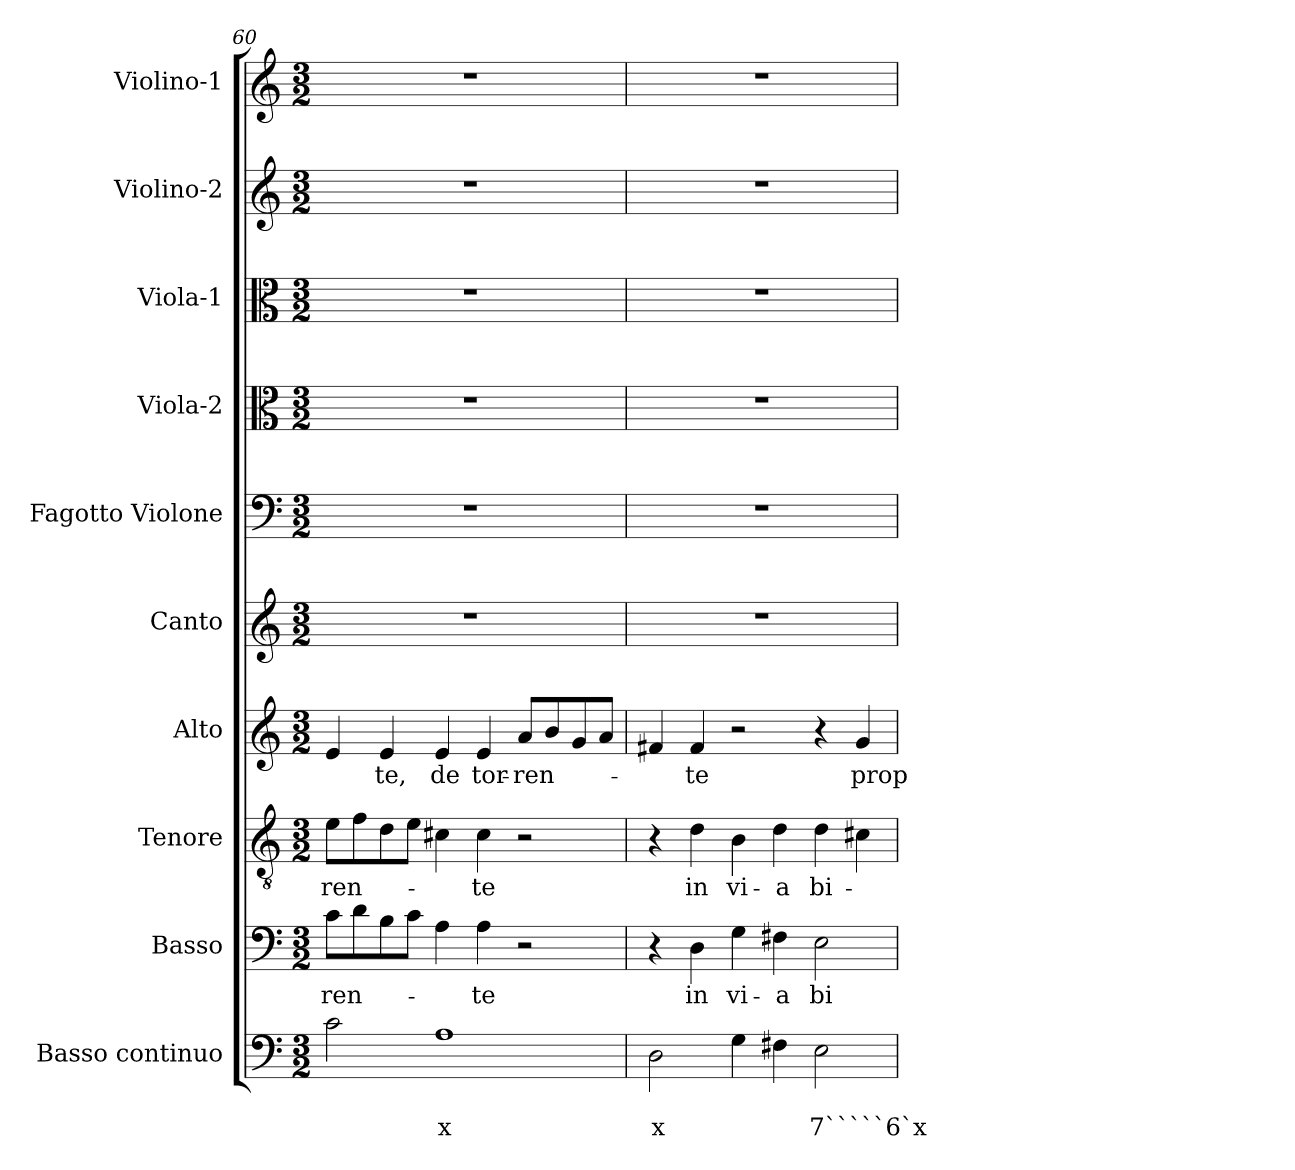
**kern	**text	**text	**kern	**text	**kern	**text	**kern	**text	**kern	**kern	**kern	**kern	**kern	**kern
*part10	*part10	*part10	*part9	*part9	*part8	*part8	*part7	*part7	*part6	*part5	*part4	*part3	*part2	*part1
*staff10	*staff10	*staff10	*staff9	*staff9	*staff8	*staff8	*staff7	*staff7	*staff6	*staff5	*staff4	*staff3	*staff2	*staff1
*I"Basso continuo	*	*	*I"Basso	*	*I"Tenore	*	*I"Alto	*	*I"Canto	*I"Fagotto Violone	*I"Viola-2	*I"Viola-1	*I"Violino-2	*I"Violino-1
*I'BC	*	*	*I'B	*	*I'T	*	*I'A	*	*I'C	*I'Fg	*I'Va2	*I'Va1	*I'Vi2	*I'Vi1
*clefF4	*	*	*clefF4	*	*clefGv2	*	*clefG2	*	*clefG2	*clefF4	*clefC3	*clefC3	*clefG2	*clefG2
*k[]	*	*	*k[]	*	*k[]	*	*k[]	*	*k[]	*k[]	*k[]	*k[]	*k[]	*k[]
*C:	*	*	*C:	*	*C:	*	*C:	*	*C:	*C:	*C:	*C:	*C:	*C:
*M3/2	*	*	*M3/2	*	*M3/2	*	*M3/2	*	*M3/2	*M3/2	*M3/2	*M3/2	*M3/2	*M3/2
=60	=60	=60	=60	=60	=60	=60	=60	=60	=60	=60	=60	=60	=60	=60
!	!	!	!	!LO:LY:b	!	!	!	!	!	!	!	!	!	!
!	!	!	!	!	!	!LO:LY:b	!	!	!	!	!	!	!	!
2c\	.	.	8c\L	-ren-	8e\L	-ren-	4e/	.	1.r	1.r	1.r	1.r	1.r	1.r
.	.	.	8d\	.	8f\	.	.	.	.	.	.	.	.	.
!	!	!	!	!	!	!	!	!LO:LY:b	!	!	!	!	!	!
.	.	.	8B\	.	8d\	.	4e/	-te,	.	.	.	.	.	.
.	.	.	8c\J	.	8e\J	.	.	.	.	.	.	.	.	.
!	!	!LO:LY:b	!	!	!	!	!	!	!	!	!	!	!	!
!	!	!	!	!	!	!	!	!LO:LY:b	!	!	!	!	!	!
1A	.	x	4A\	.	4c#X\	.	4e/	de	.	.	.	.	.	.
!	!	!	!	!LO:LY:b	!	!	!	!	!	!	!	!	!	!
!	!	!	!	!	!	!LO:LY:b	!	!	!	!	!	!	!	!
!	!	!	!	!	!	!	!	!LO:LY:b	!	!	!	!	!	!
.	.	.	4A\	-te	4c#\	-te	4e/	tor-	.	.	.	.	.	.
!	!	!	!	!	!	!	!	!LO:LY:b	!	!	!	!	!	!
.	.	.	2r	.	2r	.	8a/L	-ren-	.	.	.	.	.	.
.	.	.	.	.	.	.	8b/	.	.	.	.	.	.	.
.	.	.	.	.	.	.	8g/	.	.	.	.	.	.	.
.	.	.	.	.	.	.	8a/J	.	.	.	.	.	.	.
=61	=61	=61	=61	=61	=61	=61	=61	=61	=61	=61	=61	=61	=61	=61
!	!	!LO:LY:b	!	!	!	!	!	!	!	!	!	!	!	!
2D\	.	x	4r	.	4r	.	4f#X/	.	1.r	1.r	1.r	1.r	1.r	1.r
!	!	!	!	!LO:LY:b	!	!	!	!	!	!	!	!	!	!
!	!	!	!	!	!	!LO:LY:b	!	!	!	!	!	!	!	!
!	!	!	!	!	!	!	!	!LO:LY:b	!	!	!	!	!	!
.	.	.	4D\	in	4d\	in	4f#/	-te	.	.	.	.	.	.
!	!	!	!	!LO:LY:b	!	!	!	!	!	!	!	!	!	!
!	!	!	!	!	!	!LO:LY:b	!	!	!	!	!	!	!	!
4G\	.	.	4G\	vi-	4B\	vi-	2r	.	.	.	.	.	.	.
!	!	!	!	!LO:LY:b	!	!	!	!	!	!	!	!	!	!
!	!	!	!	!	!	!LO:LY:b	!	!	!	!	!	!	!	!
4F#X\	.	.	4F#X\	-a	4d\	-a	.	.	.	.	.	.	.	.
!	!	!LO:LY:b	!	!	!	!	!	!	!	!	!	!	!	!
!	!	!	!	!LO:LY:b	!	!	!	!	!	!	!	!	!	!
!	!	!	!	!	!	!LO:LY:b	!	!	!	!	!	!	!	!
2E\	.	7`````6`x	2E\	bi-	4d\	bi-	4r	.	.	.	.	.	.	.
!	!	!	!	!	!	!	!	!LO:LY:b	!	!	!	!	!	!
.	.	.	.	.	4c#X\	.	4g/	prop-	.	.	.	.	.	.
=	=	=	=	=	=	=	=	=	=	=	=	=	=	=
*-	*-	*-	*-	*-	*-	*-	*-	*-	*-	*-	*-	*-	*-	*-
